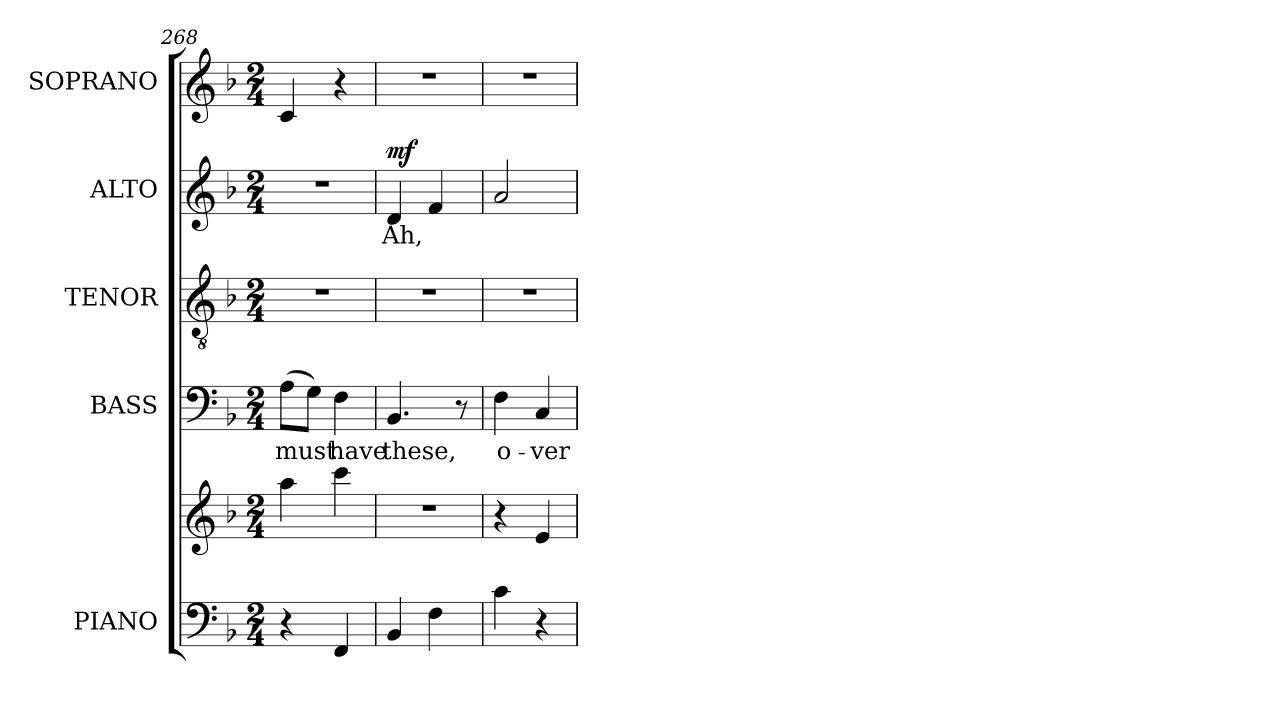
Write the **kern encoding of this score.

**kern	**kern	**kern	**text	**kern	**kern	**text	**dynam	**kern
*part5	*part5	*part4	*part4	*part3	*part2	*part2	*part2	*part1
*staff6	*staff5	*staff4	*staff4	*staff3	*staff2	*staff2	*staff2	*staff1
*I"PIANO	*	*I"BASS	*	*I"TENOR	*I"ALTO	*	*	*I"SOPRANO
*I'PNO.	*	*I'B.	*	*I'T.	*I'A.	*	*	*I'S.
*clefF4	*clefG2	*clefF4	*	*clefGv2	*clefG2	*	*	*clefG2
*	*	*	*	*ITrd7c12	*	*	*	*
*k[b-]	*k[b-]	*k[b-]	*	*k[b-]	*k[b-]	*	*	*k[b-]
*F:	*F:	*F:	*	*F:	*F:	*	*	*F:
*M2/4	*M2/4	*M2/4	*	*M2/4	*M2/4	*	*	*M2/4
=268	=268	=268	=268	=268	=268	=268	=268	=268
!	!	!	!LO:LY:b:color=#000000	!LO:N:vis=1	!LO:N:vis=1	!	!	!
4r	4aai\	(8Ai\L	must	2r	2r	.	.	4ci/
.	.	8Gi\J)	.	.	.	.	.	.
!	!	!	!LO:LY:b:color=#000000	!	!	!	!	!
4FFi/	4ccci\	4Fi\	have	.	.	.	.	4r
=269	=269	=269	=269	=269	=269	=269	=269	=269
!	!LO:N:vis=1	!	!	!	!	!	!	!
!	!	!	!LO:LY:b:color=#000000	!LO:N:vis=1	!	!	!	!
!	!	!	!	!	!	!LO:LY:b:color=#000000	!	!LO:N:vis=1
4BB-i/	2r	4.BB-i/	these,	2r	4di/	Ah,	mf	2r
4Fi\	.	.	.	.	4fi/	.	.	.
.	.	8r	.	.	.	.	.	.
=270	=270	=270	=270	=270	=270	=270	=270	=270
!	!	!	!LO:LY:b:color=#000000	!LO:N:vis=1	!	!	!	!LO:N:vis=1
4ci\	4r	4Fi\	o-	2r	2ai/	.	.	2r
!	!	!	!LO:LY:b:color=#000000	!	!	!	!	!
4r	4ei/	4Ci/	-ver	.	.	.	.	.
=	=	=	=	=	=	=	=	=
*-	*-	*-	*-	*-	*-	*-	*-	*-
